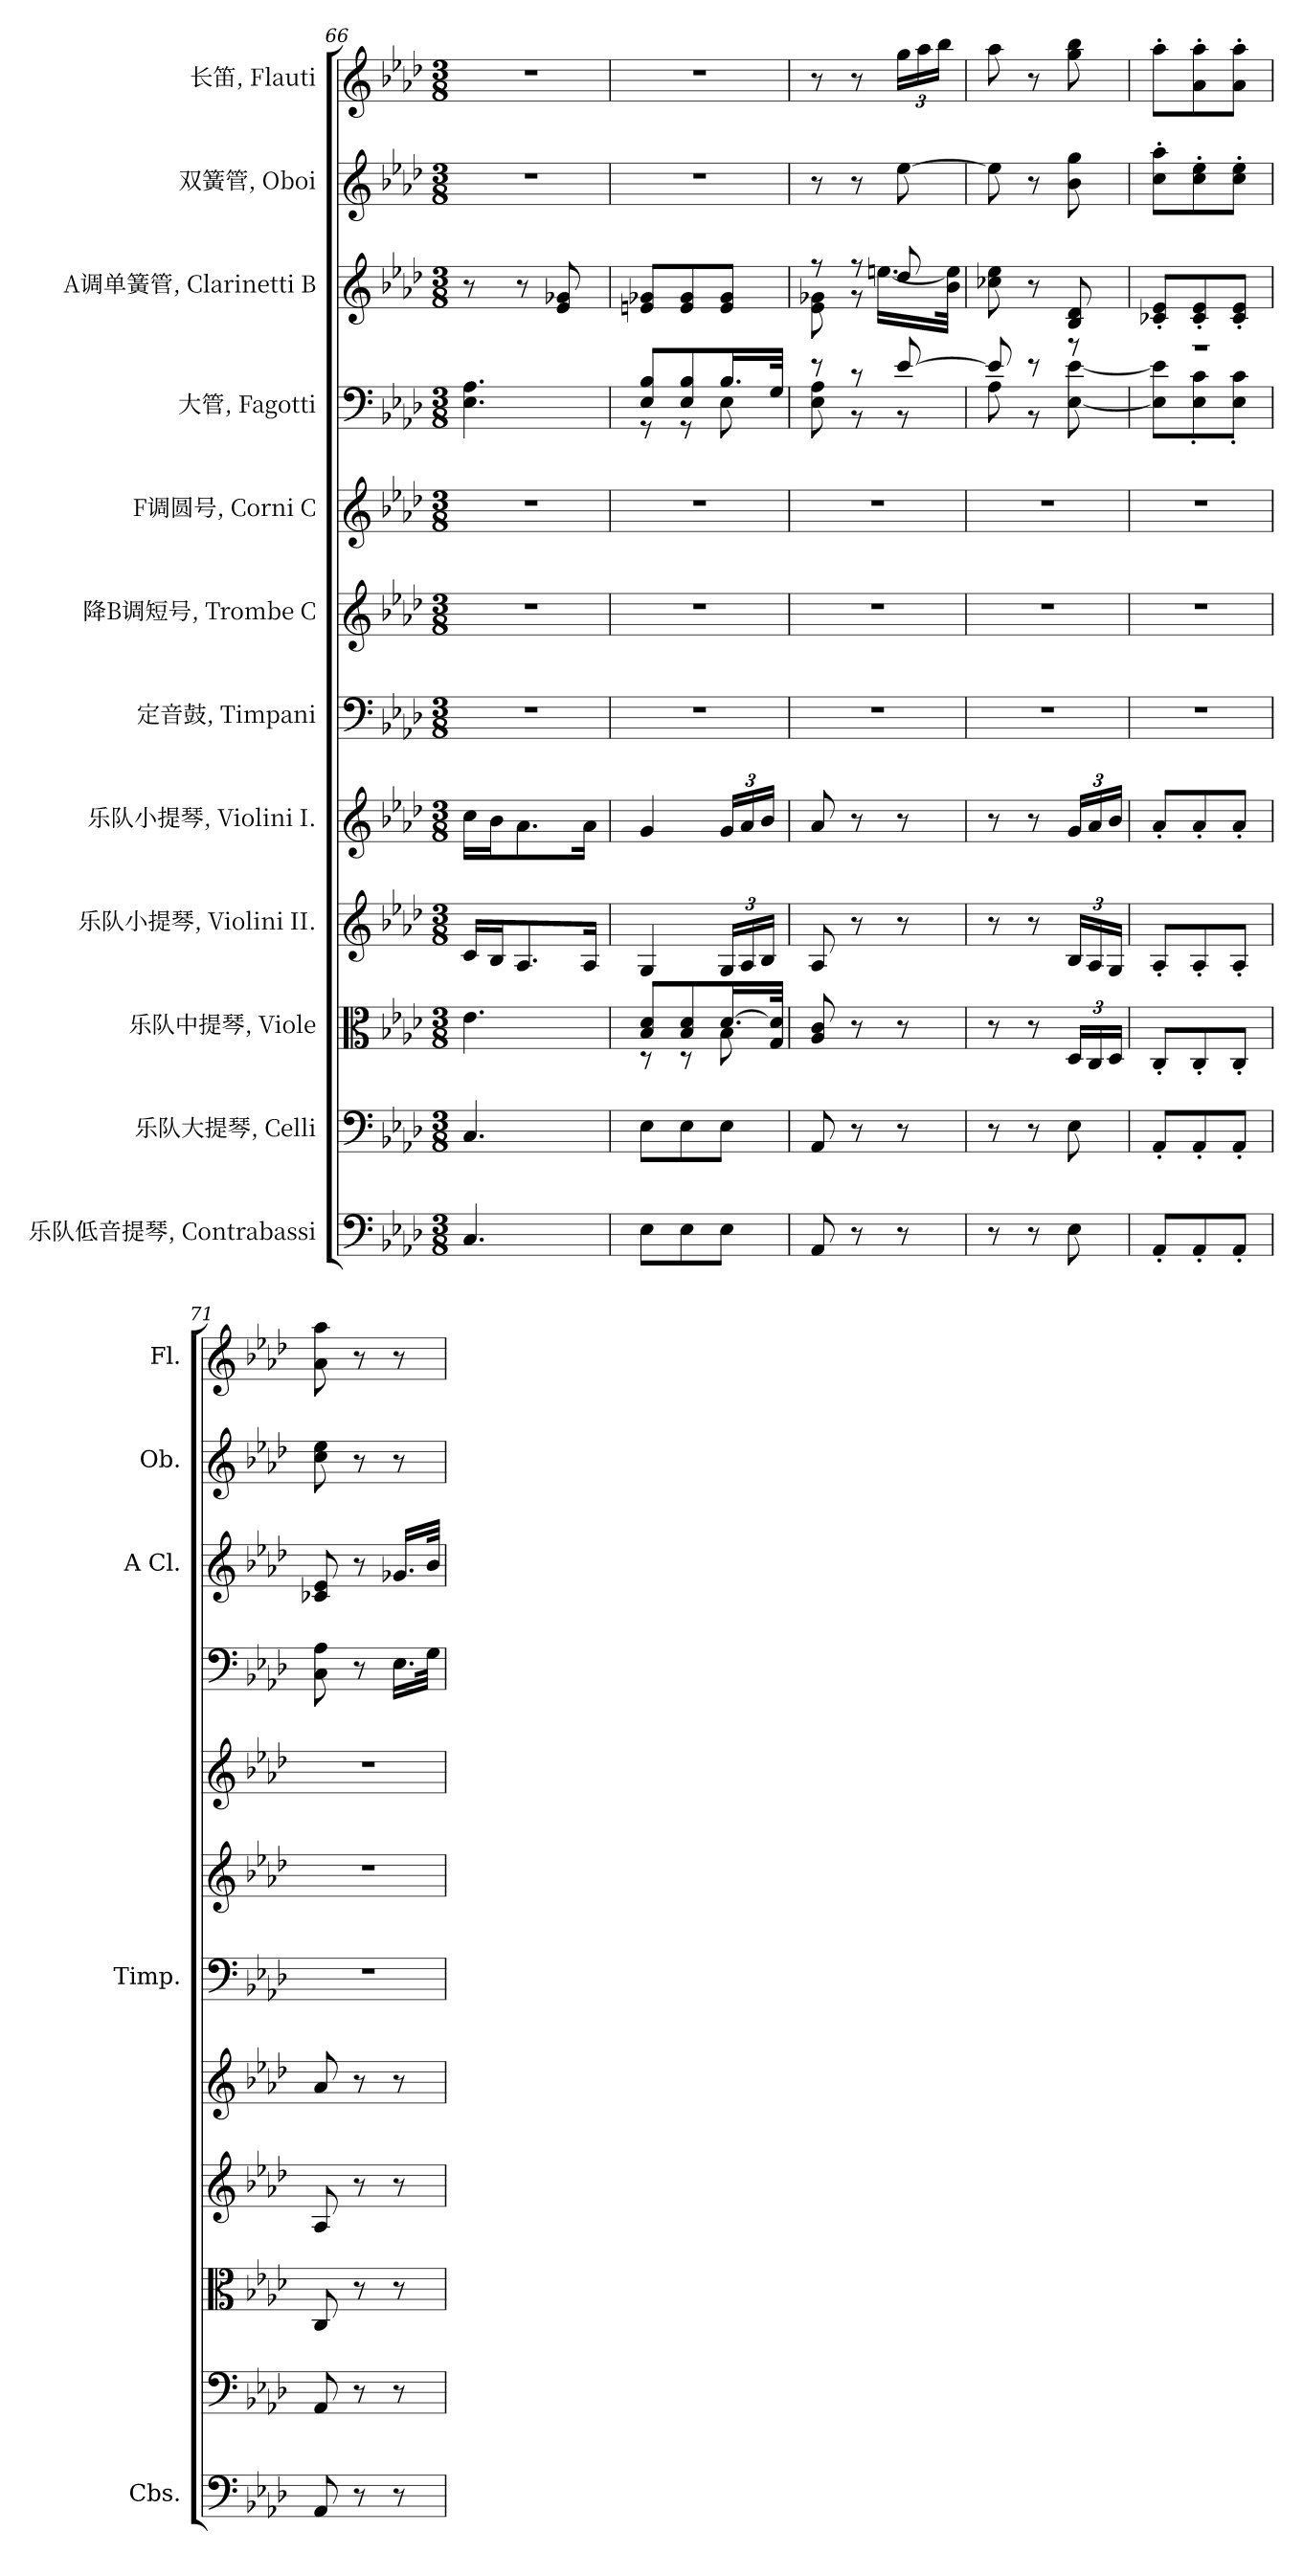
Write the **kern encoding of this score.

**kern	**kern	**kern	**kern	**kern	**kern	**kern	**kern	**kern	**kern	**kern	**kern
*part12	*part11	*part10	*part9	*part8	*part7	*part6	*part5	*part4	*part3	*part2	*part1
*staff12	*staff11	*staff10	*staff9	*staff8	*staff7	*staff6	*staff5	*staff4	*staff3	*staff2	*staff1
*I"乐队低音提琴, Contrabassi	*I"乐队大提琴, Celli	*I"乐队中提琴, Viole	*I"乐队小提琴, Violini II.	*I"乐队小提琴, Violini I.	*I"定音鼓, Timpani	*I"降B调短号, Trombe C	*I"F调圆号, Corni C	*I"大管, Fagotti	*I"A调单簧管, Clarinetti B	*I"双簧管, Oboi	*I"长笛, Flauti
*I'Cbs.	*	*	*	*	*I'Timp.	*	*	*	*I'A Cl.	*I'Ob.	*I'Fl.
*clefF4	*clefF4	*clefC3	*clefG2	*clefG2	*clefF4	*clefG2	*clefG2	*clefF4	*clefG2	*clefG2	*clefG2
*ITrd7c12	*	*	*	*	*	*ITrd1c2	*ITrd4c7	*	*ITrd2c3	*	*
*k[b-e-a-d-]	*k[b-e-a-d-]	*k[b-e-a-d-]	*k[b-e-a-d-]	*k[b-e-a-d-]	*k[b-e-a-d-]	*k[b-e-a-d-g-c-]	*k[b-e-a-d-g-]	*k[b-e-a-d-]	*k[b-]	*k[b-e-a-d-]	*k[b-e-a-d-]
*M3/8	*M3/8	*M3/8	*M3/8	*M3/8	*M3/8	*M3/8	*M3/8	*M3/8	*M3/8	*M3/8	*M3/8
=66	=66	=66	=66	=66	=66	=66	=66	=66	=66	=66	=66
4.CC/	4.C/	4.e-\	16c/LL	16cc\LL	4.r	4.r	4.r	4.E-\ 4.A-\	8r	4.r	4.r
.	.	.	16B-/J	16b-\J	.	.	.	.	.	.	.
.	.	.	8.A-/	8.a-\	.	.	.	.	8r	.	.
.	.	.	.	.	.	.	.	.	8c/ 8e-X/	.	.
.	.	.	16A-/Jk	16a-\Jk	.	.	.	.	.	.	.
=67	=67	=67	=67	=67	=67	=67	=67	=67	=67	=67	=67
*	*	*^	*	*	*	*	*	*^	*	*	*
8EE-\L	8E-\L	8B-/ 8d-/L	8r	4G/	4g/	4.r	4.r	4.r	8E-/ 8B-/L	8r	8c#X/ 8e-X/L	4.r	4.r
8EE-\	8E-\	8B-/ 8d-/	8r	.	.	.	.	.	8E-/ 8B-/	8r	8c#/ 8e-/	.	.
*	*	*	*	*Xbrackettup	*Xbrackettup	*	*	*	*	*	*	*	*
8EE-\J	8E-\J	[16.d-/L	8B-\	24G/LL	24g/LL	.	.	.	16.B-/L	8E-\	8c#/ 8e-/J	.	.
.	.	.	.	24A-/	24a-/	.	.	.	.	.	.	.	.
.	.	.	.	24B-/JJ	24b-/JJ	.	.	.	.	.	.	.	.
.	.	32G/ 32d-/]JJk	.	.	.	.	.	.	32G/JJk	.	.	.	.
*	*	*v	*v	*	*	*	*	*	*	*	*	*	*
=68	=68	=68	=68	=68	=68	=68	=68	=68	=68	=68	=68	=68
*	*	*	*	*	*	*	*	*	*	*^	*	*
8AAA-/	8AA-/	8A-/ 8c/	8A-/	8a-/	4.r	4.r	4.r	8r	8E-\ 8A-\	8r	8c\ 8e-X\	8r	8r
8r	8r	8r	8r	8r	.	.	.	8r	8r	8r	8r	8r	8r
*	*	*	*	*	*	*	*	*	*	*	*	*	*Xbrackettup
8r	8r	8r	8r	8r	.	.	.	[8e-/	8r	8b-/	[16.cc#X\LL	[8ee-\	24gg\LL
.	.	.	.	.	.	.	.	.	.	.	.	.	24aa-\
.	.	.	.	.	.	.	.	.	.	.	.	.	24bb-\JJ
.	.	.	.	.	.	.	.	.	.	.	32g\ 32cc#\]JJk	.	.
*	*	*	*	*	*	*	*	*	*	*v	*v	*	*
!!LO:PB:g=z
=69	=69	=69	=69	=69	=69	=69	=69	=69	=69	=69	=69	=69
8r	8r	8r	8r	8r	4.r	4.r	4.r	8e-/]	8A-\	8a-X\ 8cc\	8ee-\]	8aa-\
8r	8r	8r	8r	8r	.	.	.	8r	8r	8r	8r	8r
*	*	*Xbrackettup	*	*	*	*	*	*	*	*	*	*
8EE-\	8E-\	24D-/LL	24B-/LL	24g/LL	.	.	.	8r	[8E-\ [8e-\	8G/ 8B-/	8b-\ 8gg\	8gg\ 8bb-\
.	.	24C/	24A-/	24a-/	.	.	.	.	.	.	.	.
.	.	24D-/JJ	24G/JJ	24b-/JJ	.	.	.	.	.	.	.	.
=70	=70	=70	=70	=70	=70	=70	=70	=70	=70	=70	=70	=70
8AAA-'/L	8AA-'/L	8C'/L	8A-'/L	8a-'/L	4.r	4.r	4.r	4.r	8E-\] 8e-\]L	8A-X/' 8c/'L	8cc\' 8aa-\'L	8aa-'\L
8AAA-'/	8AA-'/	8C'/	8A-'/	8a-'/	.	.	.	.	8E-\' 8c\'	8A-/' 8c/'	8cc\' 8ee-\'	8a-\' 8aa-\'
8AAA-'/J	8AA-'/J	8C'/J	8A-'/J	8a-'/J	.	.	.	.	8E-\' 8c\'J	8A-/' 8c/'J	8cc\' 8ee-\'J	8a-\' 8aa-\'J
*	*	*	*	*	*	*	*	*v	*v	*	*	*
=71	=71	=71	=71	=71	=71	=71	=71	=71	=71	=71	=71
8AAA-/	8AA-/	8C/	8A-/	8a-/	4.r	4.r	4.r	8C\ 8A-\	8A-X/ 8c/	8cc\ 8ee-\	8a-\ 8aa-\
8r	8r	8r	8r	8r	.	.	.	8r	8r	8r	8r
8r	8r	8r	8r	8r	.	.	.	16.E-\LL	16.e-X/LL	8r	8r
.	.	.	.	.	.	.	.	32G\JJk	32g/JJk	.	.
=	=	=	=	=	=	=	=	=	=	=	=
*-	*-	*-	*-	*-	*-	*-	*-	*-	*-	*-	*-
